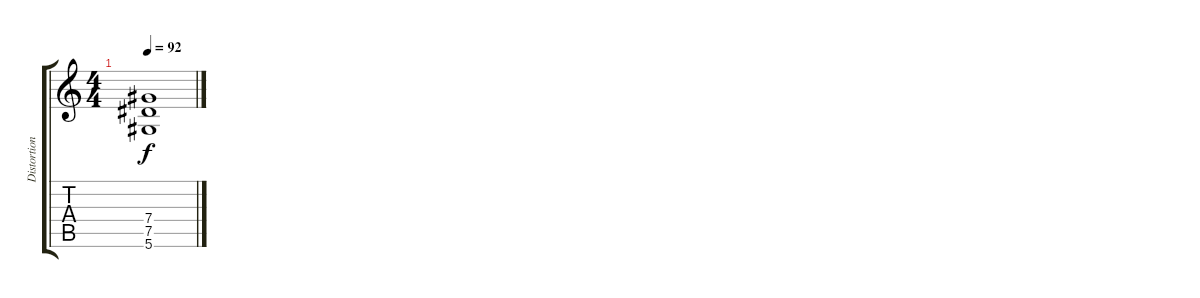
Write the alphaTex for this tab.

\track ("Distortion Guitar" "Distortion") {instrument overdrivenguitar}
\staff {score tabs}
\tuning (Eb4 Bb3 Gb3 Db3 Ab2 Eb2) {hide}
\ts (4 4)
\tempo 92
\clef g2
\ks c
(7.4 7.5 5.6).1{dy f}
